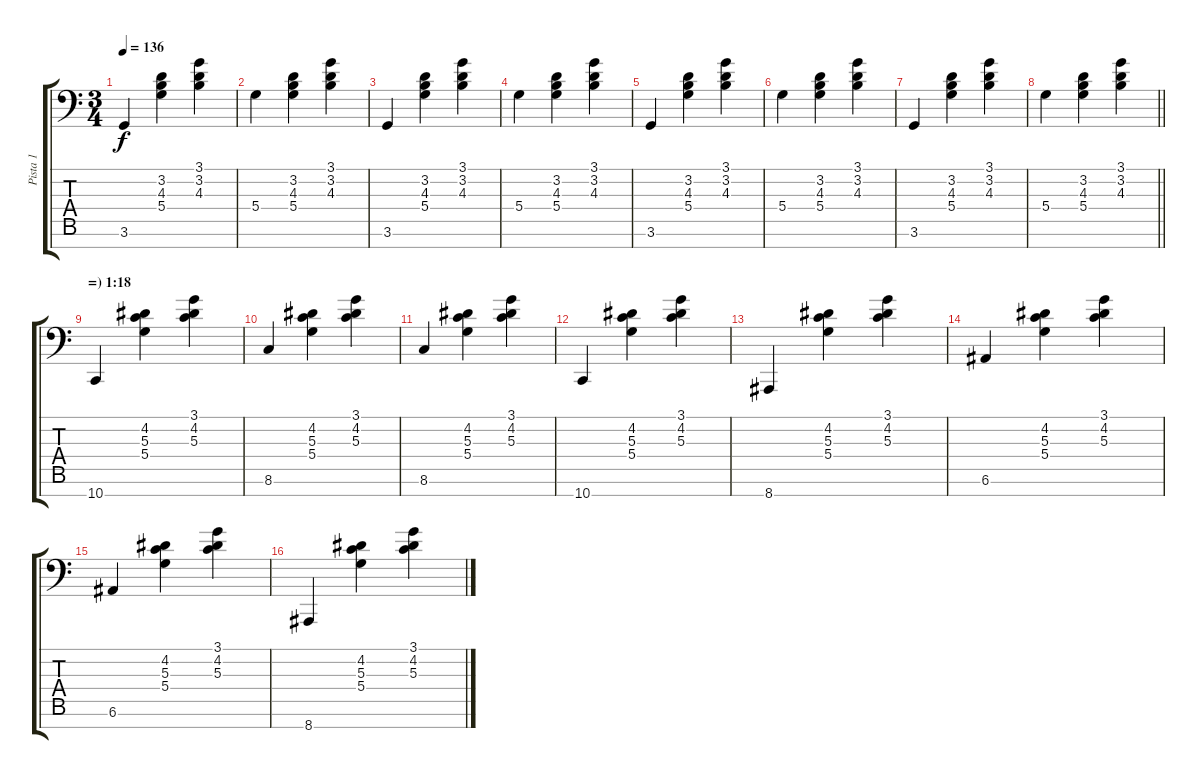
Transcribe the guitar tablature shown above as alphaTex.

\track ("Pista 1" "Pista 1") {instrument pizzicatostrings}
\staff {score tabs}
\tuning (E4 B3 G3 D3 A2 E2 D1) {hide}
\ts (3 4)
\tempo 136
\clef f4
\ks c
3.6.4{dy f} (3.2 4.3 5.4).4 (3.1 3.2 4.3).4 |
5.4.4 (3.2 4.3 5.4).4 (3.1 3.2 4.3).4 |
3.6.4 (3.2 4.3 5.4).4 (3.1 3.2 4.3).4 |
5.4.4 (3.2 4.3 5.4).4 (3.1 3.2 4.3).4 |
3.6.4 (3.2 4.3 5.4).4 (3.1 3.2 4.3).4 |
5.4.4 (3.2 4.3 5.4).4 (3.1 3.2 4.3).4 |
3.6.4 (3.2 4.3 5.4).4 (3.1 3.2 4.3).4 |
\barLineRight lightlight
5.4.4 (3.2 4.3 5.4).4 (3.1 3.2 4.3).4 |
\section ("" "=) 1:18")
10.7.4 (4.2 5.3 5.4).4 (3.1 4.2 5.3).4 |
8.6.4 (4.2 5.3 5.4).4 (3.1 4.2 5.3).4 |
8.6.4 (4.2 5.3 5.4).4 (3.1 4.2 5.3).4 |
10.7.4 (4.2 5.3 5.4).4 (3.1 4.2 5.3).4 |
8.7.4 (4.2 5.3 5.4).4 (3.1 4.2 5.3).4 |
6.6.4 (4.2 5.3 5.4).4 (3.1 4.2 5.3).4 |
6.6.4 (4.2 5.3 5.4).4 (3.1 4.2 5.3).4 |
8.7.4 (4.2 5.3 5.4).4 (3.1 4.2 5.3).4
